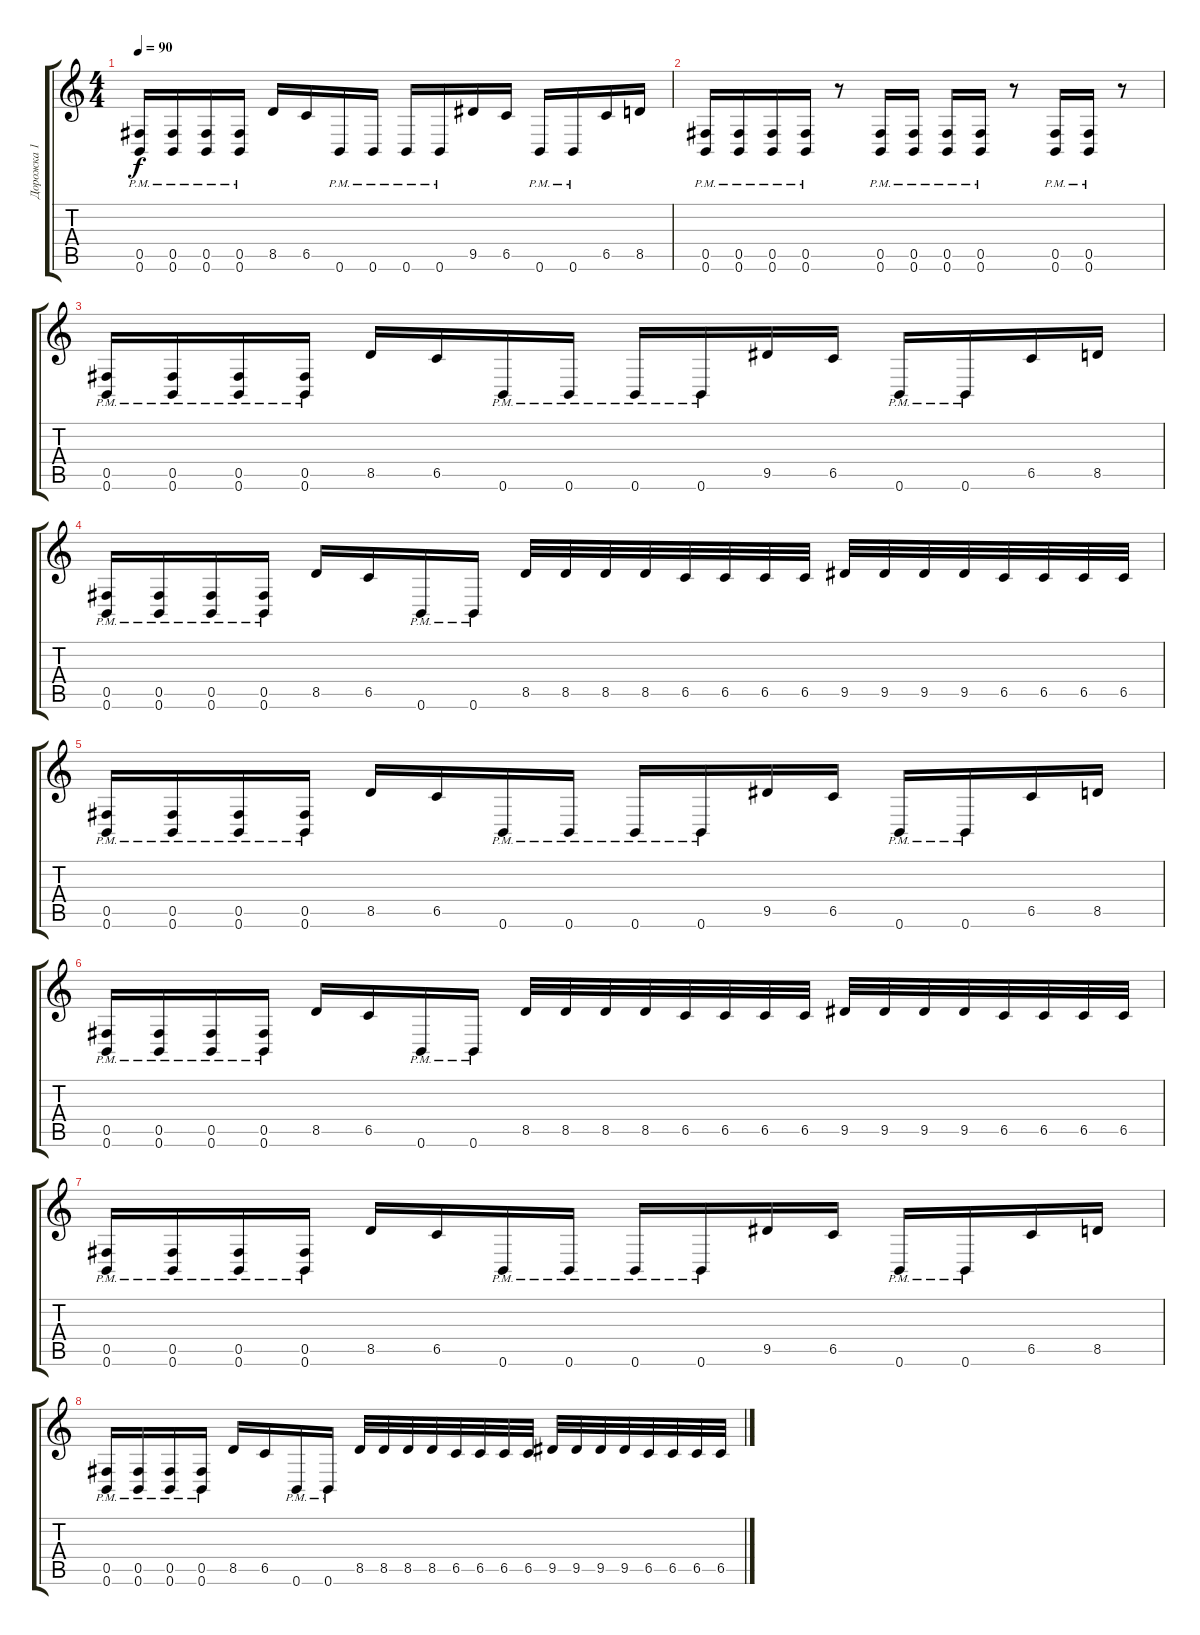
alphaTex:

\track ("Дорожка 1" "Дорожка 1") {instrument distortionguitar}
\staff {score tabs}
\tuning (Db4 Ab3 E3 B2 Gb2 B1) {hide}
\ts (4 4)
\tempo 90
\clef g2
\ks c
(0.5{pm} 0.6{pm}).16{dy f} (0.5{pm} 0.6{pm}).16 (0.5{pm} 0.6{pm}).16 (0.5{pm} 0.6{pm}).16 8.5.16 6.5.16 0.6{pm}.16 0.6{pm}.16 0.6{pm}.16 0.6{pm}.16 9.5.16 6.5.16 0.6{pm}.16 0.6{pm}.16 6.5.16 8.5.16 |
(0.5{pm} 0.6{pm}).16 (0.5{pm} 0.6{pm}).16 (0.5{pm} 0.6{pm}).16 (0.5{pm} 0.6{pm}).16 r.8 (0.5{pm} 0.6{pm}).16 (0.5{pm} 0.6{pm}).16 (0.5{pm} 0.6{pm}).16 (0.5{pm} 0.6{pm}).16 r.8 (0.5{pm} 0.6{pm}).16 (0.5{pm} 0.6{pm}).16 r.8 |
(0.5{pm} 0.6{pm}).16 (0.5{pm} 0.6{pm}).16 (0.5{pm} 0.6{pm}).16 (0.5{pm} 0.6{pm}).16 8.5.16 6.5.16 0.6{pm}.16 0.6{pm}.16 0.6{pm}.16 0.6{pm}.16 9.5.16 6.5.16 0.6{pm}.16 0.6{pm}.16 6.5.16 8.5.16 |
(0.5{pm} 0.6{pm}).16 (0.5{pm} 0.6{pm}).16 (0.5{pm} 0.6{pm}).16 (0.5{pm} 0.6{pm}).16 8.5.16 6.5.16 0.6{pm}.16 0.6{pm}.16 8.5.32 8.5.32 8.5.32 8.5.32 6.5.32 6.5.32 6.5.32 6.5.32 9.5.32 9.5.32 9.5.32 9.5.32 6.5.32 6.5.32 6.5.32 6.5.32 |
(0.5{pm} 0.6{pm}).16 (0.5{pm} 0.6{pm}).16 (0.5{pm} 0.6{pm}).16 (0.5{pm} 0.6{pm}).16 8.5.16 6.5.16 0.6{pm}.16 0.6{pm}.16 0.6{pm}.16 0.6{pm}.16 9.5.16 6.5.16 0.6{pm}.16 0.6{pm}.16 6.5.16 8.5.16 |
(0.5{pm} 0.6{pm}).16 (0.5{pm} 0.6{pm}).16 (0.5{pm} 0.6{pm}).16 (0.5{pm} 0.6{pm}).16 8.5.16 6.5.16 0.6{pm}.16 0.6{pm}.16 8.5.32 8.5.32 8.5.32 8.5.32 6.5.32 6.5.32 6.5.32 6.5.32 9.5.32 9.5.32 9.5.32 9.5.32 6.5.32 6.5.32 6.5.32 6.5.32 |
(0.5{pm} 0.6{pm}).16 (0.5{pm} 0.6{pm}).16 (0.5{pm} 0.6{pm}).16 (0.5{pm} 0.6{pm}).16 8.5.16 6.5.16 0.6{pm}.16 0.6{pm}.16 0.6{pm}.16 0.6{pm}.16 9.5.16 6.5.16 0.6{pm}.16 0.6{pm}.16 6.5.16 8.5.16 |
(0.5{pm} 0.6{pm}).16 (0.5{pm} 0.6{pm}).16 (0.5{pm} 0.6{pm}).16 (0.5{pm} 0.6{pm}).16 8.5.16 6.5.16 0.6{pm}.16 0.6{pm}.16 8.5.32 8.5.32 8.5.32 8.5.32 6.5.32 6.5.32 6.5.32 6.5.32 9.5.32 9.5.32 9.5.32 9.5.32 6.5.32 6.5.32 6.5.32 6.5.32
